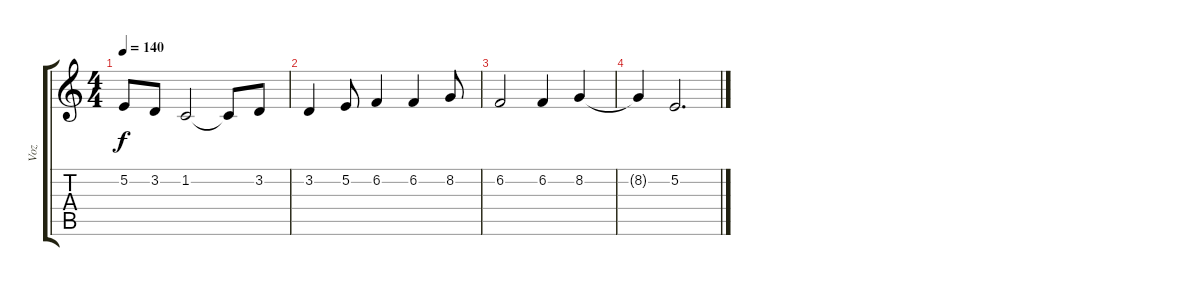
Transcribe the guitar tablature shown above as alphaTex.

\track ("Voz" "Voz") {instrument acousticgrandpiano}
\staff {score tabs}
\tuning (E4 B3 G3 D3 A2 E2) {hide}
\ts (4 4)
\tempo 140
\clef g2
\ks c
5.2.8{dy f} 3.2.8 1.2.2 1.2{t}.8 3.2.8 |
3.2.4 5.2.8 6.2.4 6.2.4 8.2.8 |
6.2.2 6.2.4 8.2.4 |
8.2{t}.4 5.2.2{d}
